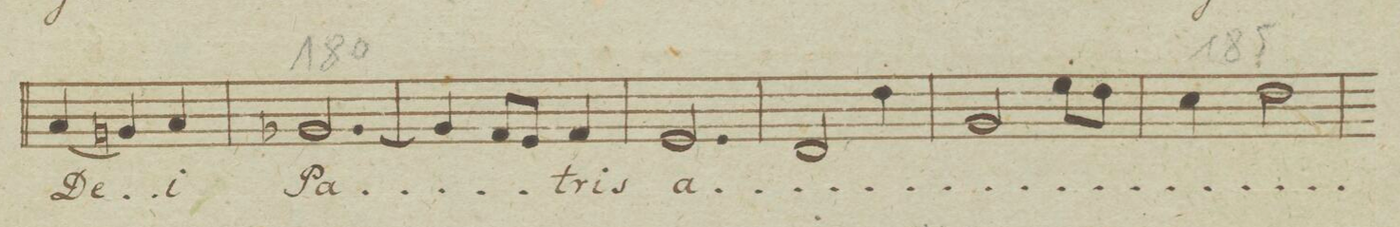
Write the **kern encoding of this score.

**kern	**text	**dynam
*I"Basso.	*	*
*clefF4	*	*
*k[b-e-]	*	*
*met(c)	*	*
*M3/4	*	*
(4C/	De-	.
4BBn/)	.	.
4C/	-i	.
=181	=181	=181
[2.BB-X/	Pa-	.
=182	=182	=182
4BB-/]	.	.
8AA/L	.	.
8GG/J	.	.
4AA/	-tris	.
=183	=183	=183
2.GG/	a-	.
=184	=184	=184
2FF/	.	.
4F\	.	.
=185	=185	=185
2BB-/	.	.
8G\L	.	.
8F\J	.	.
=186	=186	=186
4E-\	.	.
2F\	.	.
=187	=187	=187
*-	*-	*-
